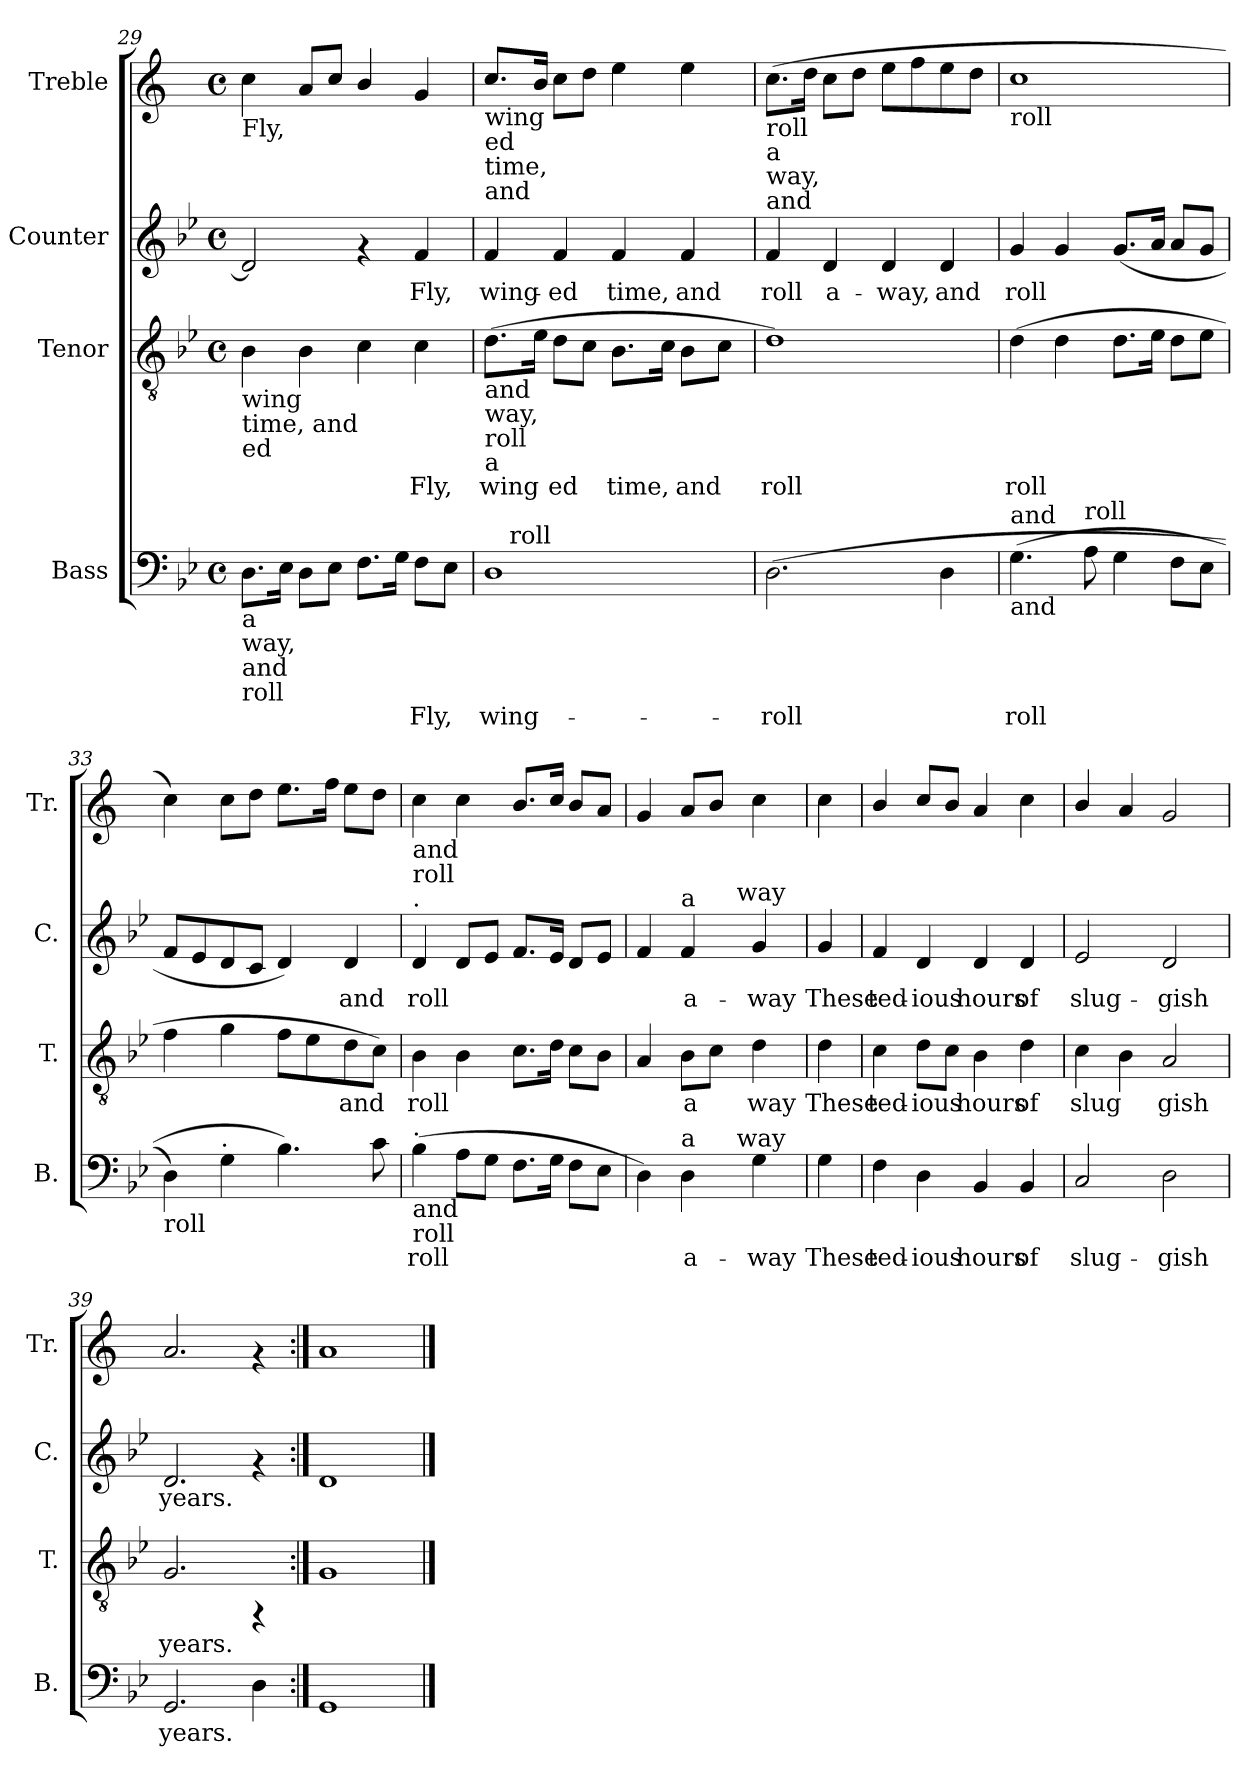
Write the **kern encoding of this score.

**kern	**text	**kern	**text	**kern	**text	**kern
*part4	*part4	*part3	*part3	*part2	*part2	*part1
*staff4	*staff4	*staff3	*staff3	*staff2	*staff2	*staff1
*I"Bass	*	*I"Tenor	*	*I"Counter	*	*I"Treble
*I'B.	*	*I'T.	*	*I'C.	*	*I'Tr.
*clefF4	*	*clefGv2	*	*clefG2	*	*clefG2
*	*	*	*	*	*	*ITrd1c2
*k[b-e-]	*	*k[b-e-]	*	*k[b-e-]	*	*k[b-e-]
*B-:	*	*B-:	*	*B-:	*	*B-:
*M4/4	*	*M4/4	*	*M4/4	*	*M4/4
*met(c)	*	*met(c)	*	*met(c)	*	*met(c)
=29	=29	=29	=29	=29	=29	=29
!	!	!	!	!	!	!LO:TX:b:t=Fly,
!	!	!LO:TX:b:t=wing	!	!	!	!
!	!	!LO:TX:b:t=time, and	!	!	!	!
!	!	!LO:TX:b:t=ed	!	!	!	!
!LO:TX:b:t=a	!	!	!	!	!	!
!LO:TX:b:t=way,	!	!	!	!	!	!
!LO:TX:b:t=and	!	!	!	!	!	!
!LO:TX:b:t=roll	!	!	!	!	!	!
!	!LO:LY:a:cj	!	!LO:LY:a:cj	!	!LO:LY:b:cj	!
8.D\L	.	4B-\	.	2d/]	.	4b-\
!	!LO:LY:a:cj	!	!	!	!	!
16E-\J	.	.	.	.	.	.
!	!LO:LY:a:cj	!	!LO:LY:a:cj	!	!	!
8D\L	.	4B-\	.	.	.	8g/L
!	!LO:LY:a:cj	!	!	!	!	!
8E-\J	.	.	.	.	.	8b-/J
!	!LO:LY:a:cj	!	!LO:LY:a:cj	!	!	!
8.F\L	.	4c\	.	4rf	.	4a/
!	!LO:LY:a:cj	!	!	!	!	!
16G\J	.	.	.	.	.	.
!	!LO:LY:a:cj	!	!LO:LY:a:cj	!	!LO:LY:b:cj	!
8F\L	Fly,	4c\	Fly,	4f/	Fly,	4f/
!	!LO:LY:a:cj	!	!	!	!	!
8E-\J	.	.	.	.	.	.
!!LO:LB:g=z
=30	=30	=30	=30	=30	=30	=30
!	!	!	!	!	!	!LO:TX:b:t=wing
!	!	!	!	!	!	!LO:TX:b:t=ed
!	!	!	!	!	!	!LO:TX:b:t=time,
!	!	!	!	!	!	!LO:TX:b:t=and
!	!	!LO:TX:b:t=and	!	!	!	!
!	!	!LO:TX:b:t=way,	!	!	!	!
!	!	!LO:TX:b:t=roll	!	!	!	!
!	!	!LO:TX:b:t=a	!	!	!	!
!LO:TX:b:t=roll	!	!	!	!	!	!
!	!LO:LY:a:cj	!	!LO:LY:a:cj	!	!LO:LY:b:cj	!
*^	*	*	*	*	*	*
1D	16.ryy	wing-	(>8.d\L	wing-	4f/	wing-	8.b-/L
!	!LO:TX:a:t=roll	!	!	!	!	!	!
.	2ryy	.	.	.	.	.	.
!	!	!	!	!LO:LY:a:cj	!	!	!
.	.	.	16e-\J	--	.	.	16a/J
!	!	!	!	!LO:LY:a:cj	!	!LO:LY:b:cj	!
.	.	.	8d\L	-ed	4f/	-ed	8b-\L
!	!	!	!	!LO:LY:a:cj	!	!	!
.	.	.	8c\J	.	.	.	8cc\J
!	!	!	!	!LO:LY:a:cj	!	!LO:LY:b:cj	!
.	.	.	8.B-\L	time,	4f/	time,	4dd\
.	4ryy	.	.	.	.	.	.
!	!	!	!	!LO:LY:a:cj	!	!	!
.	.	.	16c\J	.	.	.	.
!	!	!	!	!LO:LY:a:cj	!	!LO:LY:b:cj	!
.	.	.	8B-\L	and	4f/	and	4dd\
.	8ryy	.	.	.	.	.	.
!	!	!	!	!LO:LY:a:cj	!	!	!
.	.	.	8c\J	.	.	.	.
.	32ryy	.	.	.	.	.	.
=31	=31	=31	=31	=31	=31	=31	=31
!	!	!	!	!	!	!	!LO:TX:b:t=roll
!	!	!	!	!	!	!	!LO:TX:b:t=a
!	!	!	!	!	!	!	!LO:TX:b:t=way,
!	!	!	!	!	!	!	!LO:TX:b:t=and
!	!	!LO:LY:a:cj	!	!LO:LY:a:cj	!	!LO:LY:b:cj	!
*v	*v	*	*	*	*	*	*
(<2.D\	-roll	1d)	roll	4f/	roll	(>8.b-\L
.	.	.	.	.	.	16cc\J
!	!	!	!	!	!LO:LY:b:cj	!
.	.	.	.	4d/	a-	8b-\L
.	.	.	.	.	.	8cc\J
!	!	!	!	!	!LO:LY:b:cj	!
.	.	.	.	4d/	-way,	8dd\L
.	.	.	.	.	.	8ee-\
!	!LO:LY:a:cj	!	!	!	!LO:LY:b:cj	!
4D\	.	.	.	4d/	and	8dd\
.	.	.	.	.	.	8cc\J
=32	=32	=32	=32	=32	=32	=32
!	!	!	!	!	!	!LO:TX:b:t=roll
!LO:TX:a:t=and	!	!	!	!	!	!
!LO:TX:b:t=and	!	!	!	!	!	!
!	!LO:LY:a:cj	!	!LO:LY:a:cj	!	!LO:LY:b:cj	!
(>4.G\	roll	(>4d\	roll	4g/	roll	1b-
!	!	!	!LO:LY:a:cj	!	!LO:LY:b:cj	!
.	.	4d\	.	4g/	.	.
!LO:TX:a:t=roll	!	!	!	!	!	!
!	!LO:LY:a:cj	!	!	!	!	!
8A\	.	.	.	.	.	.
!	!LO:LY:a:cj	!	!LO:LY:a:cj	!	!LO:LY:b:cj	!
4G\	.	8.d\L	.	(<8.g/L	.	.
!	!	!	!LO:LY:a:cj	!	!LO:LY:b:cj	!
.	.	16e-\J	.	16a/J	.	.
!	!LO:LY:a:cj	!	!LO:LY:a:cj	!	!LO:LY:b:cj	!
8F\L	.	8d\L	.	8a/L	.	.
!	!LO:LY:a:cj	!	!LO:LY:a:cj	!	!LO:LY:b:cj	!
8E-\J	.	8e-\J	.	8g/J	.	.
=33	=33	=33	=33	=33	=33	=33
!LO:TX:b:t=roll	!	!	!	!	!	!
!	!LO:LY:a:cj	!	!LO:LY:a:cj	!	!LO:LY:b:cj	!
4D\)	.	4f\	.	8f/L	.	4b-\)
!	!	!	!	!	!LO:LY:b:cj	!
.	.	.	.	8e-/	.	.
!LO:TX:a:t=.	!	!	!	!	!	!
!	!LO:LY:a:cj	!	!LO:LY:a:cj	!	!LO:LY:b:cj	!
4G\	.	4g\	.	8d/	.	8b-\L
!	!	!	!	!	!LO:LY:b:cj	!
.	.	.	.	8c/J	.	8cc\J
!	!LO:LY:a:cj	!	!LO:LY:a:cj	!	!LO:LY:b:cj	!
4.B-\)	.	8f\L	.	4d/)	.	8.dd\L
!	!	!	!LO:LY:a:cj	!	!	!
.	.	8e-\	.	.	.	.
.	.	.	.	.	.	16ee-\J
!	!	!	!LO:LY:a:cj	!	!LO:LY:b:cj	!
.	.	8d\	and	4d/	and	8dd\L
!	!LO:LY:a:cj	!	!LO:LY:a:cj	!	!	!
8c\	.	8c\J)	.	.	.	8cc\J
!!LO:LB:g=z
=34	=34	=34	=34	=34	=34	=34
!	!	!	!	!	!	!LO:TX:b:t=and
!	!	!	!	!	!	!LO:TX:b:t=roll
!	!	!	!	!LO:TX:a:t=.	!	!
!LO:TX:a:t=.	!	!	!	!	!	!
!LO:TX:b:t=and	!	!	!	!	!	!
!LO:TX:b:t=roll	!	!	!	!	!	!
!	!LO:LY:a:cj	!	!LO:LY:a:cj	!	!LO:LY:b:cj	!
(>4B-\	roll	4B-\	roll	4d/	roll	4b-\
!	!LO:LY:a:cj	!	!LO:LY:a:cj	!	!LO:LY:b:cj	!
8A\L	.	4B-\	.	8d/L	.	4b-\
!	!LO:LY:a:cj	!	!	!	!LO:LY:b:cj	!
8G\J	.	.	.	8e-/J	.	.
!	!LO:LY:a:cj	!	!LO:LY:a:cj	!	!LO:LY:b:cj	!
8.F\L	.	8.c\L	.	8.f/L	.	8.a/L
!	!LO:LY:a:cj	!	!LO:LY:a:cj	!	!LO:LY:b:cj	!
16G\J	.	16d\J	.	16e-/J	.	16b-/J
!	!LO:LY:a:cj	!	!LO:LY:a:cj	!	!LO:LY:b:cj	!
8F\L	.	8c\L	.	8d/L	.	8a/L
!	!LO:LY:a:cj	!	!LO:LY:a:cj	!	!LO:LY:b:cj	!
8E-\J	.	8B-\J	.	8e-/J	.	8g/J
=35	=35	=35	=35	=35	=35	=35
!	!LO:LY:a:cj	!	!LO:LY:a:cj	!	!LO:LY:b:cj	!
*^	*	*	*	*^	*	*
4D\)	4ryy	.	4A/	.	4f/	4ryy	.	4f/
!	!	!	!	!	!LO:TX:a:t=a	!	!	!
!LO:TX:a:t=a	!	!	!	!	!	!	!	!
!	!	!LO:LY:a:cj	!	!LO:LY:a:cj	!	!	!LO:LY:b:cj	!
4D\	8ryy	a-	8B-\L	a-	4f/	8ryy	a-	8g/L
!	!	!	!	!LO:LY:a:cj	!	!	!	!
.	16ryy	.	8c\J	--	.	16ryy	.	8a/J
.	64ryy	.	.	.	.	64ryy	.	.
!	!	!	!	!	!	!LO:TX:a:t=way	!	!
!	!LO:TX:a:t=way	!	!	!	!	!	!	!
.	4ryy	.	.	.	.	4ryy	.	.
!	!	!LO:LY:a:cj	!	!LO:LY:a:cj	!	!	!LO:LY:b:cj	!
4G\	.	-way	4d\	-way	4g/	.	-way	4b-\
.	32.ryy	.	.	.	.	32.ryy	.	.
=36	=36	=36	=36	=36	=36	=36	=36	=36
!	!	!LO:LY:a:cj	!	!LO:LY:a:cj	!	!	!LO:LY:b:cj	!
*v	*v	*	*	*	*v	*v	*	*
4G\	These	4d\	These	4g/	These	4b-\
=37	=37	=37	=37	=37	=37	=37
!	!LO:LY:a:cj	!	!LO:LY:a:cj	!	!LO:LY:b:cj	!
4F\	ted-	4c\	ted-	4f/	ted-	4a/
!	!LO:LY:a:cj	!	!LO:LY:a:cj	!	!LO:LY:b:cj	!
4D\	-ious	8d\L	-ious	4d/	-ious	8b-/L
!	!	!	!LO:LY:a:cj	!	!	!
.	.	8c\J	.	.	.	8a/J
!	!LO:LY:a:cj	!	!LO:LY:a:cj	!	!LO:LY:b:cj	!
4BB-/	hours	4B-\	hours	4d/	hours	4g/
!	!LO:LY:a:cj	!	!LO:LY:a:cj	!	!LO:LY:b:cj	!
4BB-/	of	4d\	of	4d/	of	4b-\
=38	=38	=38	=38	=38	=38	=38
!	!LO:LY:a:cj	!	!LO:LY:a:cj	!	!LO:LY:b:cj	!
2C/	slug-	4c\	slug-	2e-/	slug-	4a/
!	!	!	!LO:LY:a:cj	!	!	!
.	.	4B-\	--	.	.	4g/
!	!LO:LY:a:cj	!	!LO:LY:a:cj	!	!LO:LY:b:cj	!
2D\	-gish	2A/	-gish	2d/	-gish	2f/
=39	=39	=39	=39	=39	=39	=39
!	!LO:LY:a:cj	!	!LO:LY:a:cj	!	!LO:LY:b:cj	!
2.GG/	years.	2.G/	years.	2.d/	years.	2.g/
!	!LO:LY:a:cj	!	!	!	!	!
4D\	.	4rFF	.	4rf	.	4rf
=40:|!	=40:|!	=40:|!	=40:|!	=40:|!	=40:|!	=40:|!
!	!LO:LY:a:cj	!	!LO:LY:a:cj	!	!LO:LY:b:cj	!
1GG	.	1G	.	1d	.	1g
==	==	==	==	==	==	==
*-	*-	*-	*-	*-	*-	*-
